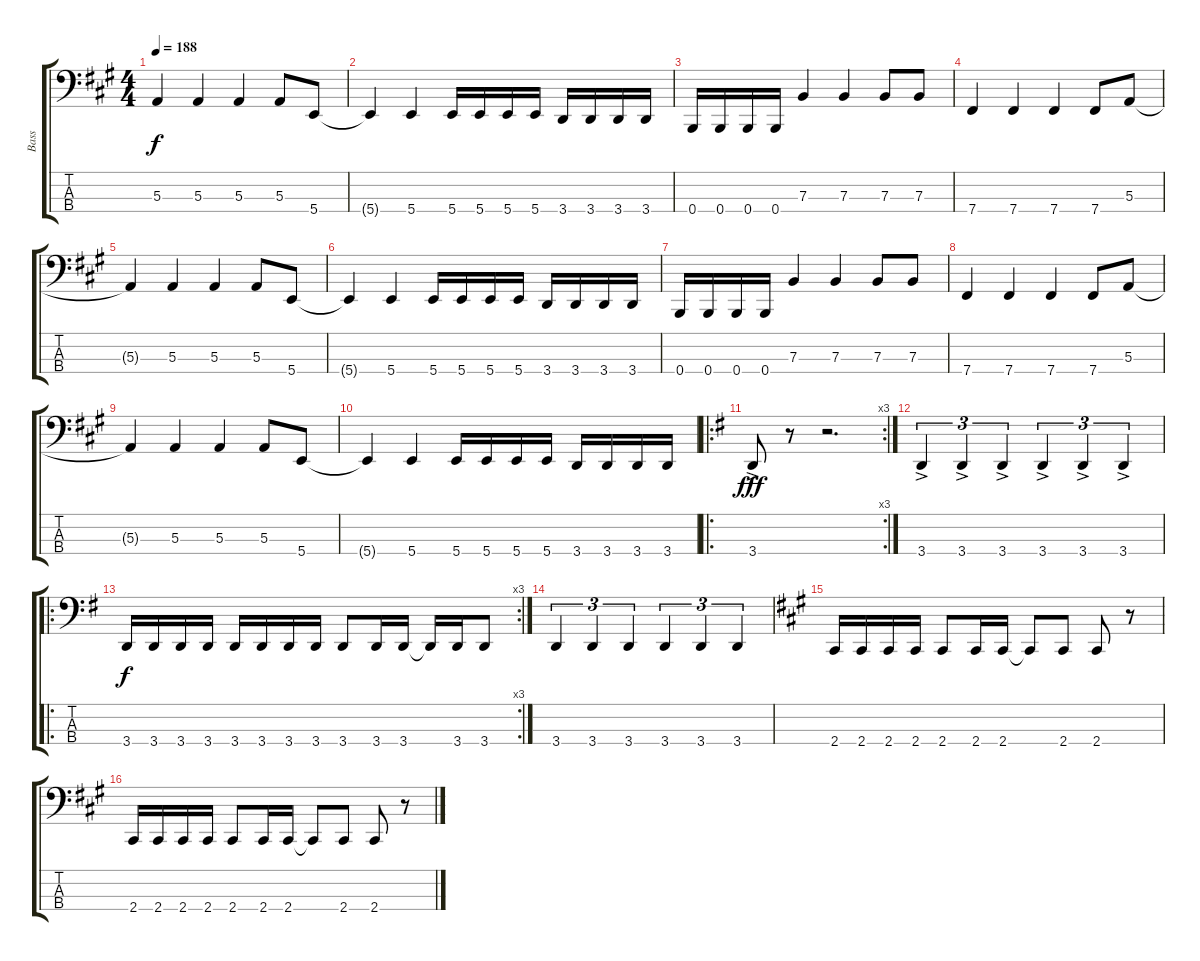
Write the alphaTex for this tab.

\track ("Bass" "Bass") {instrument electricbasspick}
\staff {score tabs}
\tuning (D2 A1 E1 B0) {hide}
\ts (4 4)
\tempo 188
\clef f4
\ks f#minor
5.3{t}.4{dy f} 5.3.4 5.3.4 5.3.8 5.4.8 |
5.4{t}.4 5.4.4 5.4.16 5.4.16 5.4.16 5.4.16 3.4.16 3.4.16 3.4.16 3.4.16 |
0.4.16 0.4.16 0.4.16 0.4.16 7.3.4 7.3.4 7.3.8 7.3.8 |
7.4.4 7.4.4 7.4.4 7.4.8 5.3.8 |
5.3{t}.4 5.3.4 5.3.4 5.3.8 5.4.8 |
5.4{t}.4 5.4.4 5.4.16 5.4.16 5.4.16 5.4.16 3.4.16 3.4.16 3.4.16 3.4.16 |
0.4.16 0.4.16 0.4.16 0.4.16 7.3.4 7.3.4 7.3.8 7.3.8 |
7.4.4 7.4.4 7.4.4 7.4.8 5.3.8 |
5.3{t}.4 5.3.4 5.3.4 5.3.8 5.4.8 |
5.4{t}.4 5.4.4 5.4.16 5.4.16 5.4.16 5.4.16 3.4.16 3.4.16 3.4.16 3.4.16 |
\ro
\rc 3
\ks eminor
3.4{ac}.8{dy fff} r.8 r.2{d} |
3.4{ac}.4{tu (3 2)} 3.4{ac}.4{tu (3 2)} 3.4{ac}.4{tu (3 2)} 3.4{ac}.4{tu (3 2)} 3.4{ac}.4{tu (3 2)} 3.4{ac}.4{tu (3 2)} |
\ro
\rc 3
3.4.16{dy f} 3.4.16 3.4.16 3.4.16 3.4.16 3.4.16 3.4.16 3.4.16 3.4.8 3.4.16 3.4.16 3.4{t}.16 3.4.16 3.4.8 |
3.4.4{tu (3 2)} 3.4.4{tu (3 2)} 3.4.4{tu (3 2)} 3.4.4{tu (3 2)} 3.4.4{tu (3 2)} 3.4.4{tu (3 2)} |
\ks f#minor
2.4.16 2.4.16 2.4.16 2.4.16 2.4.8 2.4.16 2.4.16 2.4{t}.8 2.4.8 2.4.8 r.8 |
2.4.16 2.4.16 2.4.16 2.4.16 2.4.8 2.4.16 2.4.16 2.4{t}.8 2.4.8 2.4.8 r.8
